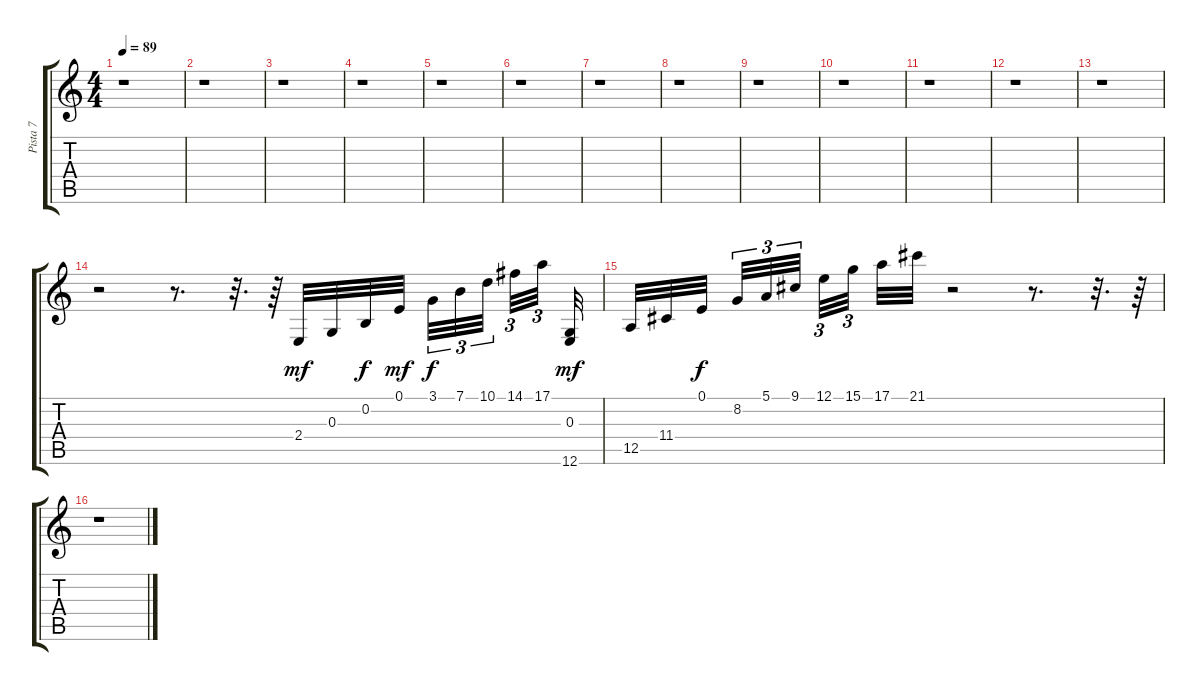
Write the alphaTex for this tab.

\track ("Pista 7" "Pista 7") {instrument reversecymbal}
\staff {score tabs}
\tuning (E4 B3 G3 D3 A2 E2) {hide}
\ts (4 4)
\tempo 89
\clef g2
\ks c
r.1{dy f} |
r.1 |
r.1 |
r.1 |
r.1 |
r.1 |
r.1 |
r.1 |
r.1 |
r.1 |
r.1 |
r.1 |
r.1 |
r.2 r.8{d} r.32{d} r.64 2.4.32{dy mf} 0.3.32 0.2.32{dy f} 0.1.32{dy mf} 3.1.32{tu (3 2) dy f} 7.1.32{tu (3 2)} 10.1.32{tu (3 2)} 14.1.32{tu (3 2)} 17.1.32{tu (3 2)} (0.3 12.6).32{dy mf} |
12.5.32 11.4.32 0.1.32{dy f} 8.2.32{tu (3 2)} 5.1.32{tu (3 2)} 9.1.32{tu (3 2)} 12.1.32{tu (3 2)} 15.1.32{tu (3 2)} 17.1.32 21.1.32 r.2 r.8{d} r.32{d} r.64 |
r.1
